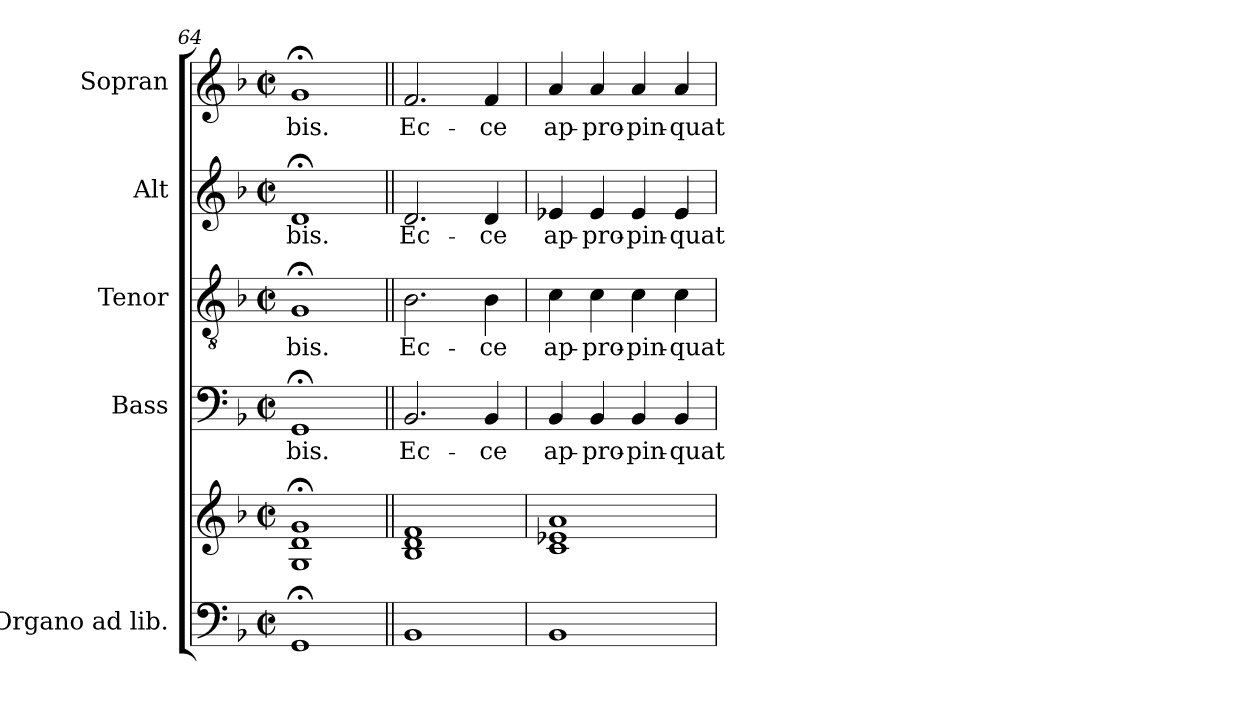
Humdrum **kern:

**kern	**kern	**kern	**text	**kern	**text	**kern	**text	**kern	**text
*part5	*part5	*part4	*part4	*part3	*part3	*part2	*part2	*part1	*part1
*staff6	*staff5	*staff4	*staff4	*staff3	*staff3	*staff2	*staff2	*staff1	*staff1
*I"Organo ad lib.	*	*I"Bass	*	*I"Tenor	*	*I"Alt	*	*I"Sopran	*
*	*	*I'B.	*	*I'T.	*	*I'A.	*	*I'S.	*
*clefF4	*clefG2	*clefF4	*	*clefGv2	*	*clefG2	*	*clefG2	*
*k[b-]	*k[b-]	*k[b-]	*	*k[b-]	*	*k[b-]	*	*k[b-]	*
*F:	*F:	*F:	*	*F:	*	*F:	*	*F:	*
*M2/2	*M2/2	*M2/2	*	*M2/2	*	*M2/2	*	*M2/2	*
*met(c|)	*met(c|)	*met(c|)	*	*met(c|)	*	*met(c|)	*	*met(c|)	*
=64	=64	=64	=64	=64	=64	=64	=64	=64	=64
*	*^	*	*	*	*	*	*	*	*
!	!	!	!	!LO:LY:b	!	!LO:LY:b	!	!LO:LY:b	!	!LO:LY:b
1GG;	1g;<	1G 1d	1GG;<	-bis.	1G;<	-bis.	1d;<	-bis.	1g;<	-bis.
!!LO:LB:g=z
=65||	=65||	=65||	=65||	=65||	=65||	=65||	=65||	=65||	=65||	=65||
!	!	!	!	!LO:LY:b	!	!LO:LY:b	!	!LO:LY:b	!	!LO:LY:b
*	*v	*v	*	*	*	*	*	*	*	*
1BB-	1B- 1d 1f	2.BB-/	Ec-	2.B-\	Ec-	2.d/	Ec-	2.f/	Ec-
!	!	!	!LO:LY:b	!	!LO:LY:b	!	!LO:LY:b	!	!LO:LY:b
.	.	4BB-/	-ce	4B-\	-ce	4d/	-ce	4f/	-ce
=66	=66	=66	=66	=66	=66	=66	=66	=66	=66
!	!	!	!LO:LY:b	!	!LO:LY:b	!	!LO:LY:b	!	!LO:LY:b
1BB-	1c 1e-X 1a	4BB-/	ap-	4c\	ap-	4e-X/	ap-	4a/	ap-
!	!	!	!LO:LY:b	!	!LO:LY:b	!	!LO:LY:b	!	!LO:LY:b
.	.	4BB-/	-pro-	4c\	-pro-	4e-/	-pro-	4a/	-pro-
!	!	!	!LO:LY:b	!	!LO:LY:b	!	!LO:LY:b	!	!LO:LY:b
.	.	4BB-/	-pin-	4c\	-pin-	4e-/	-pin-	4a/	-pin-
!	!	!	!LO:LY:b	!	!LO:LY:b	!	!LO:LY:b	!	!LO:LY:b
.	.	4BB-/	-quat	4c\	-quat	4e-/	-quat	4a/	-quat
=	=	=	=	=	=	=	=	=	=
*-	*-	*-	*-	*-	*-	*-	*-	*-	*-
